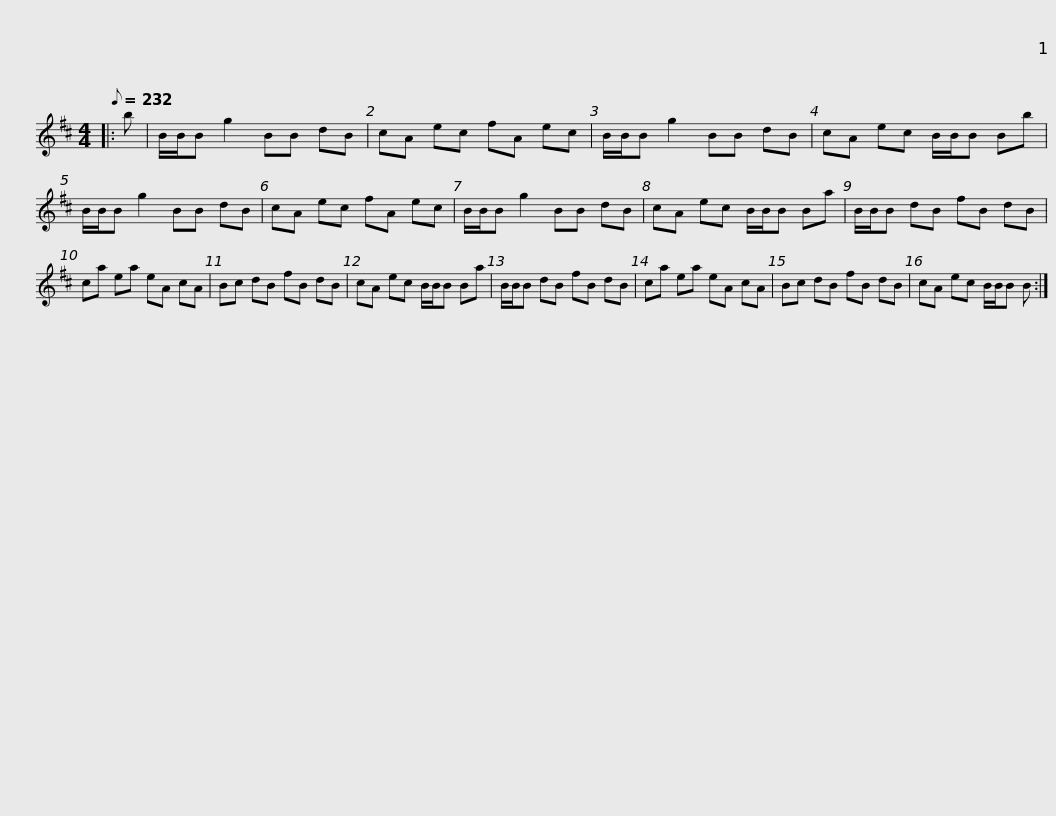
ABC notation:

X:1
L:1/8
Q:1/8=232
M:4/4
I:linebreak $
K:Bmin
V:1 treble
V:1
|: b | B/B/B g2 BB dB | cA ec fA ec | B/B/B g2 BB dB | cA ec B/B/B Bb | %5
 B/B/B g2 BB dB |$ cA ec fA ec | B/B/B g2 BB dB | cA ec B/B/B Ba | B/B/B dB fB dB | %10
 ca ea eA cA |$ Bc dB fB dB | cA ec B/B/B Ba | B/B/B dB fB dB | ca ea eA cA | %15
 Bc dB fB dB |$ cA ec B/B/B B :| %17
